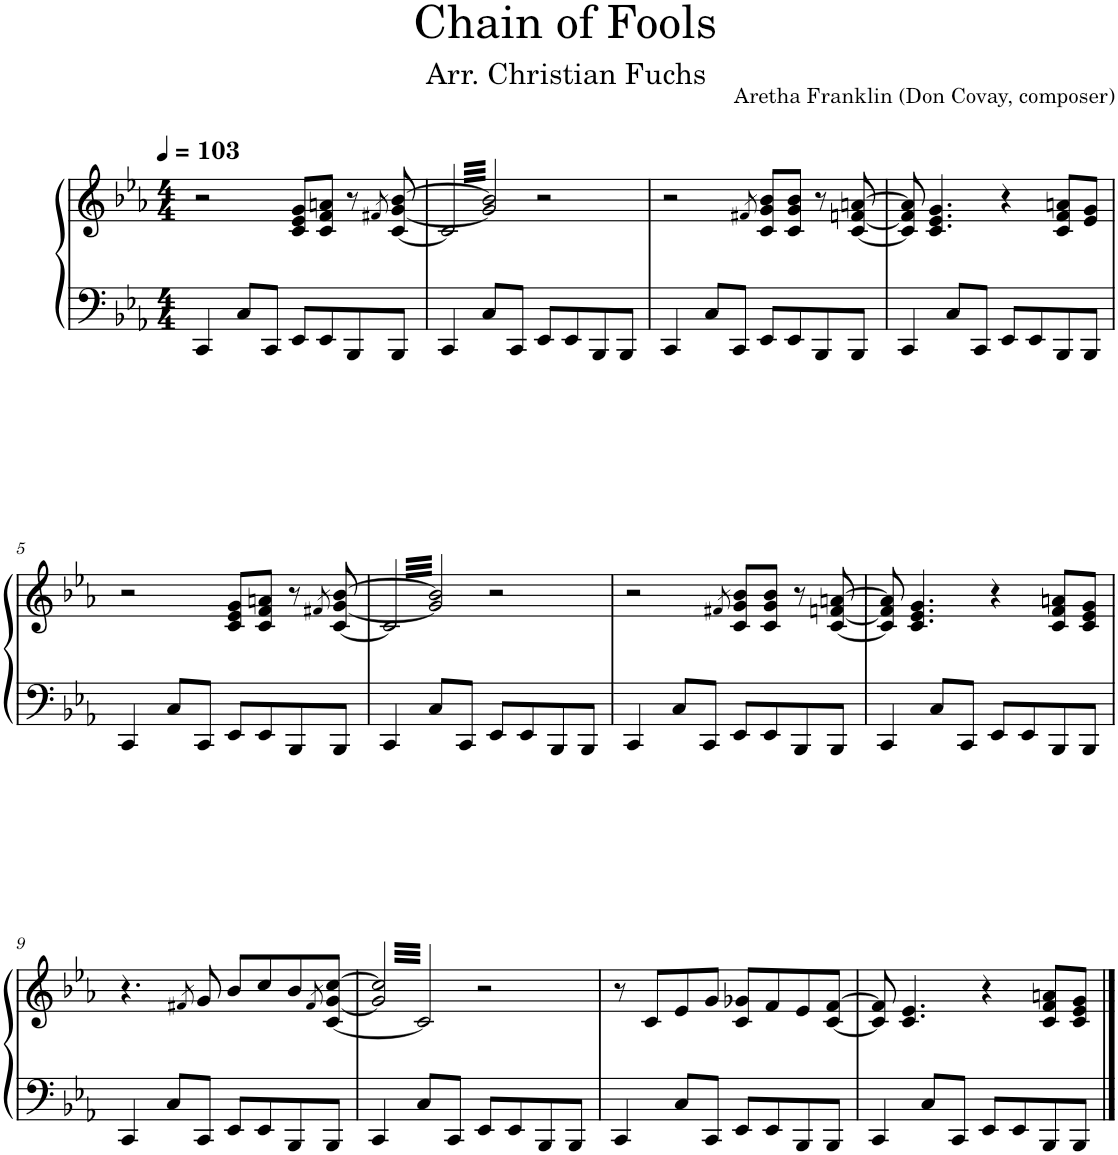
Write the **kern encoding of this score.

**kern	**kern
*part1	*part1
*staff2	*staff1
*I"Piano	*
*I'Pno.	*
*clefF4	*clefG2
*k[b-e-a-]	*k[b-e-a-]
*M4/4	*M4/4
*MM103	*MM103
=1	=1
4CC/	2r
8C/L	.
8CC/J	.
8EE-/L	8c/ 8e-/ 8g/L
8EE-/	8c/ 8f/ 8an/J
8BBB-/	8r
.	8qf#X/
8BBB-/J	[8c/ [8g/ [8b-/
=2	=2
*	*tremolo
4CC/	64c/]LLLL
.	64g/] 64b-/]
.	64c/
.	64g/] 64b-/]
.	64c/
.	64g/] 64b-/]
.	64c/
.	64g/] 64b-/]
.	64c/
.	64g/] 64b-/]
.	64c/
.	64g/] 64b-/]
.	64c/
.	64g/] 64b-/]
.	64c/
.	64g/] 64b-/]
8C/L	64c/
.	64g/] 64b-/]
.	64c/
.	64g/] 64b-/]
.	64c/
.	64g/] 64b-/]
.	64c/
.	64g/] 64b-/]
8CC/J	64c/
.	64g/] 64b-/]
.	64c/
.	64g/] 64b-/]
.	64c/
.	64g/] 64b-/]
.	64c/
.	64g/ 64b-/JJJJ
*	*Xtremolo
8EE-/L	2r
.	.
.	.
.	.
.	.
.	.
.	.
.	.
8EE-/	.
.	.
.	.
.	.
.	.
.	.
.	.
.	.
8BBB-/	.
8BBB-/J	.
=3	=3
4CC/	2r
8C/L	.
8CC/J	.
.	8qf#X/
8EE-/L	8c/ 8g/ 8b-/L
8EE-/	8c/ 8g/ 8b-/J
8BBB-/	8r
8BBB-/J	[8c/ [8fn/ [8an/
=4	=4
4CC/	8c/] 8f/] 8a/]
.	4.c/ 4.e-/ 4.g/
8C/L	.
8CC/J	.
8EE-/L	4r
8EE-/	.
8BBB-/	8c/ 8f/ 8an/L
8BBB-/J	8e-/ 8g/J
!!LO:LB:g=z
=5	=5
4CC/	2r
8C/L	.
8CC/J	.
8EE-/L	8c/ 8e-/ 8g/L
8EE-/	8c/ 8f/ 8an/J
8BBB-/	8r
.	8qf#X/
8BBB-/J	[8c/ [8g/ [8b-/
=6	=6
*	*tremolo
4CC/	64c/]LLLL
.	64g/] 64b-/]
.	64c/
.	64g/] 64b-/]
.	64c/
.	64g/] 64b-/]
.	64c/
.	64g/] 64b-/]
.	64c/
.	64g/] 64b-/]
.	64c/
.	64g/] 64b-/]
.	64c/
.	64g/] 64b-/]
.	64c/
.	64g/] 64b-/]
8C/L	64c/
.	64g/] 64b-/]
.	64c/
.	64g/] 64b-/]
.	64c/
.	64g/] 64b-/]
.	64c/
.	64g/] 64b-/]
8CC/J	64c/
.	64g/] 64b-/]
.	64c/
.	64g/] 64b-/]
.	64c/
.	64g/] 64b-/]
.	64c/
.	64g/ 64b-/JJJJ
*	*Xtremolo
8EE-/L	2r
.	.
.	.
.	.
.	.
.	.
.	.
.	.
8EE-/	.
.	.
.	.
.	.
.	.
.	.
.	.
.	.
8BBB-/	.
8BBB-/J	.
=7	=7
4CC/	2r
8C/L	.
8CC/J	.
.	8qf#X/
8EE-/L	8c/ 8g/ 8b-/L
8EE-/	8c/ 8g/ 8b-/J
8BBB-/	8r
8BBB-/J	[8c/ [8fn/ [8an/
=8	=8
4CC/	8c/] 8f/] 8a/]
.	4.c/ 4.e-/ 4.g/
8C/L	.
8CC/J	.
8EE-/L	4r
8EE-/	.
8BBB-/	8c/ 8f/ 8an/L
8BBB-/J	8c/ 8e-/ 8g/J
!!LO:LB:g=z
=9	=9
4CC/	4.r
8C/L	.
.	8qf#X/
8CC/J	8g/
8EE-/L	8b-/L
8EE-/	8cc/
8BBB-/	8b-/
.	8qf#/
8BBB-/J	[8c/ [8g/ [8cc/J
=10	=10
*	*tremolo
4CC/	64g/] 64cc/]LLLL
.	64c/]
.	64g/ 64cc/
.	64c/]
.	64g/ 64cc/
.	64c/]
.	64g/ 64cc/
.	64c/]
.	64g/ 64cc/
.	64c/]
.	64g/ 64cc/
.	64c/]
.	64g/ 64cc/
.	64c/]
.	64g/ 64cc/
.	64c/]
8C/L	64g/ 64cc/
.	64c/]
.	64g/ 64cc/
.	64c/]
.	64g/ 64cc/
.	64c/]
.	64g/ 64cc/
.	64c/]
8CC/J	64g/ 64cc/
.	64c/]
.	64g/ 64cc/
.	64c/]
.	64g/ 64cc/
.	64c/]
.	64g/ 64cc/
.	64c/JJJJ
*	*Xtremolo
8EE-/L	2r
.	.
.	.
.	.
.	.
.	.
.	.
.	.
8EE-/	.
.	.
.	.
.	.
.	.
.	.
.	.
.	.
8BBB-/	.
8BBB-/J	.
=11	=11
4CC/	8r
.	8c/L
8C/L	8e-/
8CC/J	8g/J
8EE-/L	8c/ 8g-X/L
8EE-/	8f/
8BBB-/	8e-/
8BBB-/J	[8c/ [8f/J
=12	=12
4CC/	8c/] 8f/]
.	4.c/ 4.e-/
8C/L	.
8CC/J	.
8EE-/L	4r
8EE-/	.
8BBB-/	8c/ 8f/ 8an/L
8BBB-/J	8c/ 8e-/ 8g/J
==	==
*-	*-
